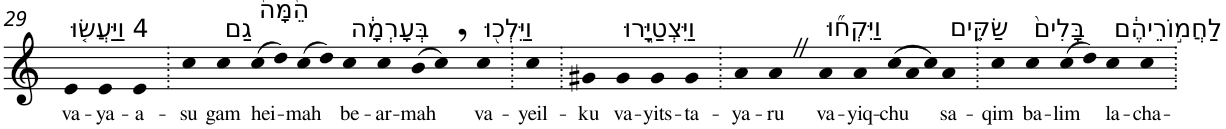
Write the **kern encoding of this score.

**kern	**text
*part1	*part1
*staff1	*staff1
*I"Piano	*
*I'Pno	*
!!LO:PB:g=z
*clefG2	*
*k[]	*
=29	=29
!LO:TX:a:t=4 וַיַּעֲשׂ֤וּ	!
!	!LO:LY:b
4e	va-
!	!LO:LY:b
4e	-ya-
!	!LO:LY:b
4e	-a-
=30.	=30.
!	!LO:LY:b
4cc	-su
!LO:TX:a:t=גַם	!
!	!LO:LY:b
4cc	gam
!LO:TX:a:t=הֵ֙מָּה֙	!
!	!LO:LY:b
(>8cc	hei-
8dd)	.
!	!LO:LY:b
(>8cc	-mah
8dd)	.
!LO:TX:a:t=בְּעָרְמָ֔ה	!
!	!LO:LY:b
4cc	be-
!	!LO:LY:b
4cc	-ar-
!	!LO:LY:b
(>8b	-mah
8cc,)	.
!LO:TX:a:t=וַיֵּלְכ֖וּ	!
!	!LO:LY:b
4cc	va-
=31.	=31.
!	!LO:LY:b
4cc	-yeil-
=32.	=32.
!	!LO:LY:b
4g#X	-ku
!LO:TX:a:t=וַיִּצְטַיָּ֑רוּ	!
!	!LO:LY:b
4g#	va-
!	!LO:LY:b
4g#	-yits-
!	!LO:LY:b
4g#	-ta-
=33.	=33.
!	!LO:LY:b
4a	-ya-
!	!LO:LY:b
4aZ	-ru
!LO:TX:a:t=וַיִּקְח֞וּ	!
!	!LO:LY:b
4a	va-
!	!LO:LY:b
4a	-yiq-
*Xtuplet	*
!	!LO:LY:b
(>12cc	-chu
12a	.
12cc)	.
!LO:TX:a:t=שַׂקִּ֤ים	!
!	!LO:LY:b
4a	sa-
=34.	=34.
!	!LO:LY:b
4cc	-qim
!LO:TX:a:t=בָּלִים֙	!
!	!LO:LY:b
4cc	ba-
!	!LO:LY:b
(>8cc	-lim
8dd)	.
!LO:TX:a:t=לַחֲמ֣וֹרֵיהֶ֔ם	!
!	!LO:LY:b
4cc	la-
!	!LO:LY:b
4cc	-cha-
=.	=.
*-	*-
